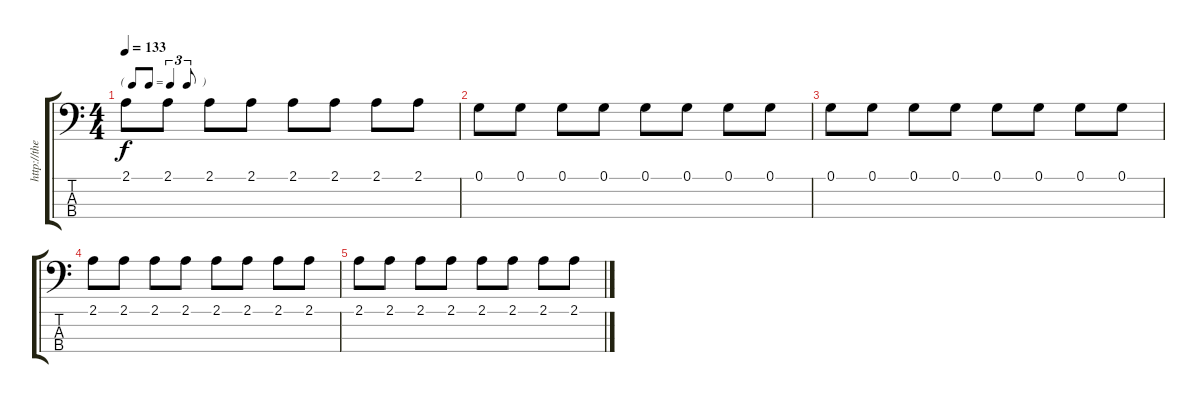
\track ("http://the-midi-universe." "http://the") {instrument electricbassfinger}
\staff {score tabs}
\tuning (G2 D2 A1 E1) {hide}
\ts (4 4)
\tf triplet8th
\tempo 133
\clef f4
\ks c
2.1.8{dy f} 2.1.8 2.1.8 2.1.8 2.1.8 2.1.8 2.1.8 2.1.8 |
0.1.8 0.1.8 0.1.8 0.1.8 0.1.8 0.1.8 0.1.8 0.1.8 |
0.1.8 0.1.8 0.1.8 0.1.8 0.1.8 0.1.8 0.1.8 0.1.8 |
2.1.8{volume 0} 2.1.8 2.1.8 2.1.8 2.1.8 2.1.8 2.1.8 2.1.8 |
2.1.8 2.1.8 2.1.8 2.1.8 2.1.8 2.1.8 2.1.8 2.1.8
